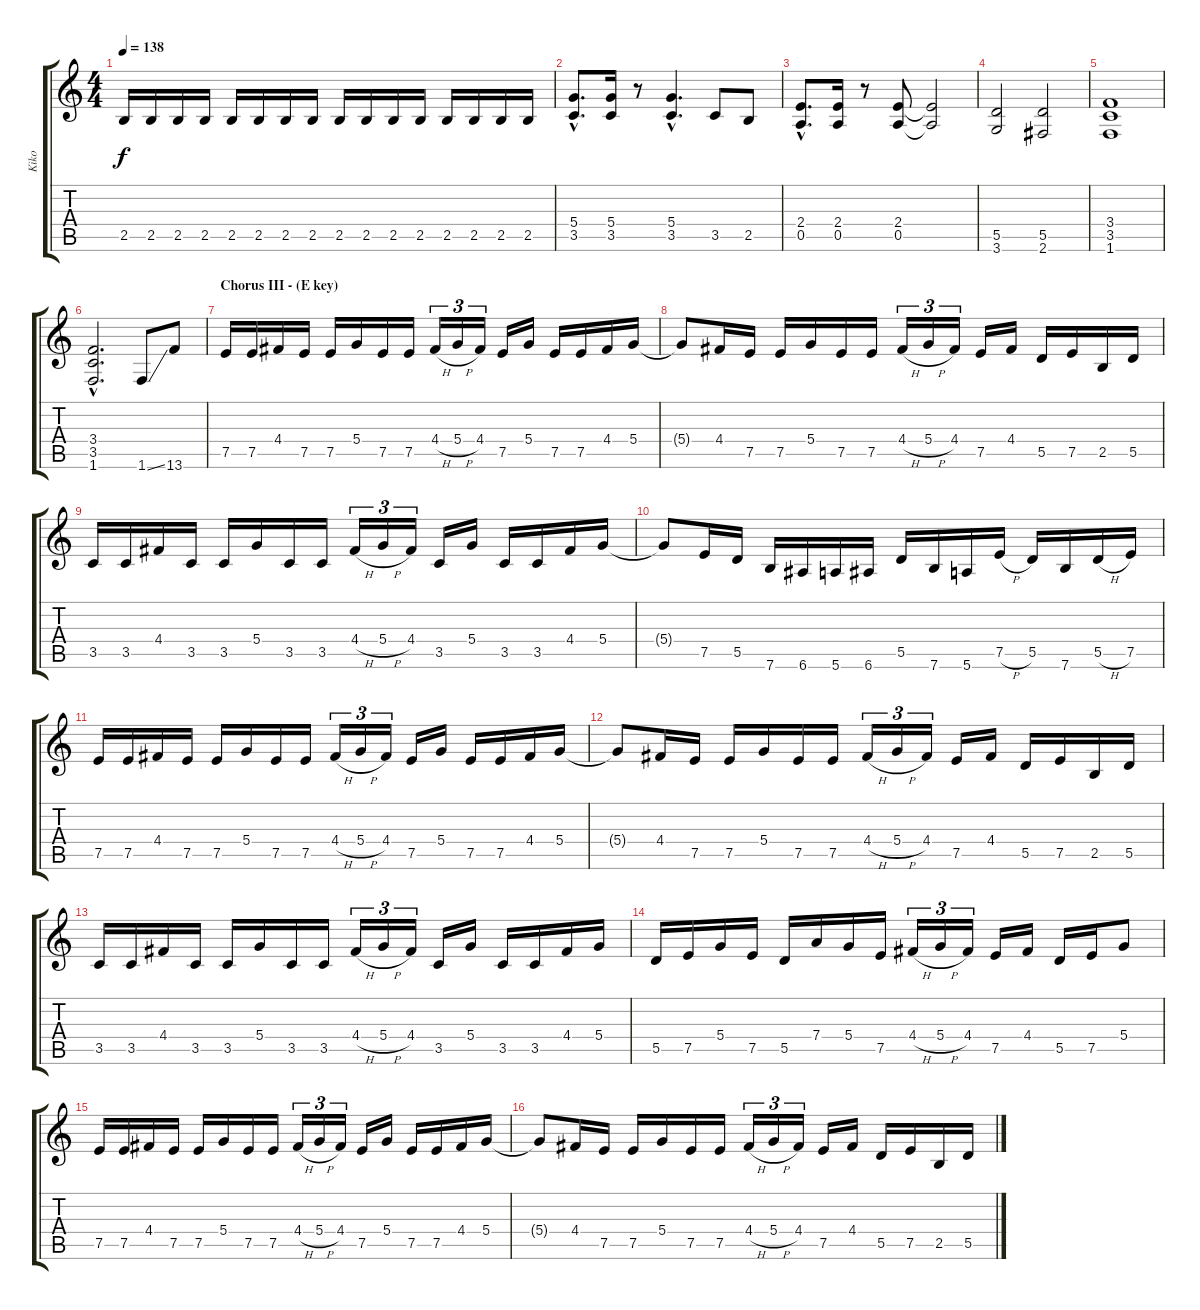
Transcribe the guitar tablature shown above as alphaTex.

\track ("Kiko" "Kiko") {instrument distortionguitar}
\staff {score tabs}
\tuning (E4 B3 G3 D3 A2 E2) {hide}
\ts (4 4)
\tempo 138
\clef g2
\ks c
2.5.16{dy f} 2.5.16 2.5.16 2.5.16 2.5.16 2.5.16 2.5.16 2.5.16 2.5.16 2.5.16 2.5.16 2.5.16 2.5.16 2.5.16 2.5.16 2.5.16 |
(5.4{hac} 3.5{hac}).8{d} (5.4 3.5).16 r.8 (5.4{hac} 3.5{hac}).4{d} 3.5.8 2.5.8 |
(2.4{hac} 0.5{hac}).8{d} (2.4 0.5).16 r.8 (2.4 0.5).8 (2.4{t} 0.5{t}).2 |
(5.5 3.6).2 (5.5 2.6).2 |
(3.4 3.5 1.6).1 |
(3.4{hac} 3.5{hac} 1.6{hac}).2{d} 1.6{ss}.8 13.6.8 |
\section ("" "Chorus III - (E key)")
7.5.16 7.5.16 4.4.16 7.5.16 7.5.16 5.4.16 7.5.16 7.5.16 4.4{h}.16{tu (3 2)} 5.4{h}.16{tu (3 2)} 4.4.16{tu (3 2)} 7.5.16 5.4.16 7.5.16 7.5.16 4.4.16 5.4.16 |
5.4{t}.8 4.4.16 7.5.16 7.5.16 5.4.16 7.5.16 7.5.16 4.4{h}.16{tu (3 2)} 5.4{h}.16{tu (3 2)} 4.4.16{tu (3 2)} 7.5.16 4.4.16 5.5.16 7.5.16 2.5.16 5.5.16 |
3.5.16 3.5.16 4.4.16 3.5.16 3.5.16 5.4.16 3.5.16 3.5.16 4.4{h}.16{tu (3 2)} 5.4{h}.16{tu (3 2)} 4.4.16{tu (3 2)} 3.5.16 5.4.16 3.5.16 3.5.16 4.4.16 5.4.16 |
5.4{t}.8 7.5.16 5.5.16 7.6.16 6.6.16 5.6.16 6.6.16 5.5.16 7.6.16 5.6.16 7.5{h}.16 5.5.16 7.6.16 5.5{h}.16 7.5.16 |
7.5.16 7.5.16 4.4.16 7.5.16 7.5.16 5.4.16 7.5.16 7.5.16 4.4{h}.16{tu (3 2)} 5.4{h}.16{tu (3 2)} 4.4.16{tu (3 2)} 7.5.16 5.4.16 7.5.16 7.5.16 4.4.16 5.4.16 |
5.4{t}.8 4.4.16 7.5.16 7.5.16 5.4.16 7.5.16 7.5.16 4.4{h}.16{tu (3 2)} 5.4{h}.16{tu (3 2)} 4.4.16{tu (3 2)} 7.5.16 4.4.16 5.5.16 7.5.16 2.5.16 5.5.16 |
3.5.16 3.5.16 4.4.16 3.5.16 3.5.16 5.4.16 3.5.16 3.5.16 4.4{h}.16{tu (3 2)} 5.4{h}.16{tu (3 2)} 4.4.16{tu (3 2)} 3.5.16 5.4.16 3.5.16 3.5.16 4.4.16 5.4.16 |
5.5.16 7.5.16 5.4.16 7.5.16 5.5.16 7.4.16 5.4.16 7.5.16 4.4{h}.16{tu (3 2)} 5.4{h}.16{tu (3 2)} 4.4.16{tu (3 2)} 7.5.16 4.4.16 5.5.16 7.5.16 5.4.8 |
7.5.16 7.5.16 4.4.16 7.5.16 7.5.16 5.4.16 7.5.16 7.5.16 4.4{h}.16{tu (3 2)} 5.4{h}.16{tu (3 2)} 4.4.16{tu (3 2)} 7.5.16 5.4.16 7.5.16 7.5.16 4.4.16 5.4.16 |
5.4{t}.8 4.4.16 7.5.16 7.5.16 5.4.16 7.5.16 7.5.16 4.4{h}.16{tu (3 2)} 5.4{h}.16{tu (3 2)} 4.4.16{tu (3 2)} 7.5.16 4.4.16 5.5.16 7.5.16 2.5.16 5.5.16
